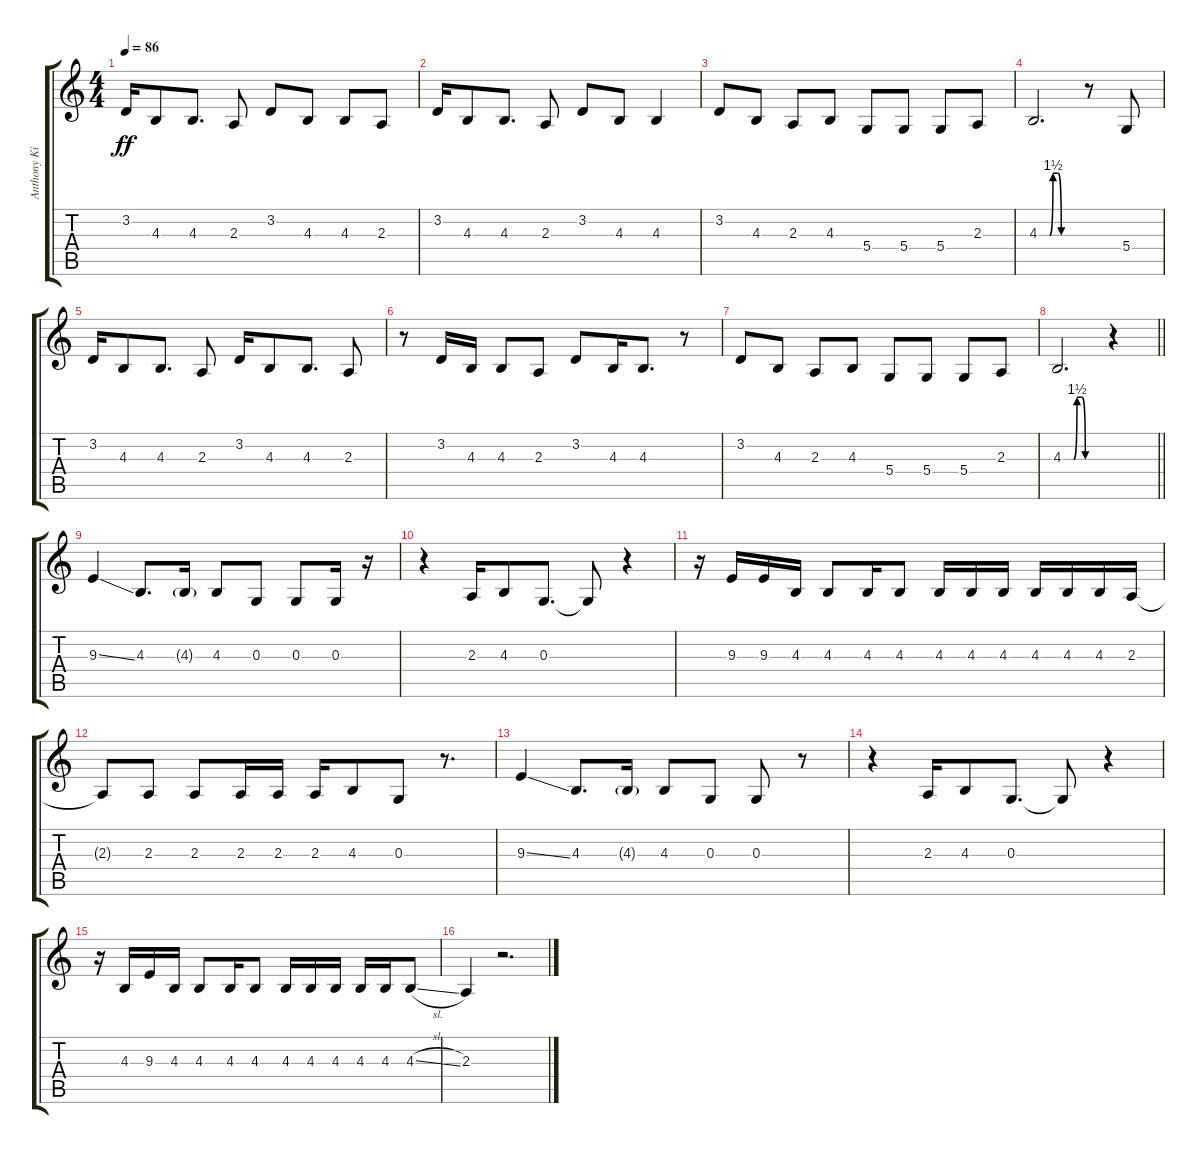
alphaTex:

\track ("Anthony Kiedis" "Anthony Ki") {instrument tenorsax}
\staff {score tabs}
\tuning (E4 B3 G3 D3 A2 E2) {hide}
\ts (4 4)
\tempo 86
\clef g2
\ks c
3.2.16{dy ff} 4.3.8 4.3.8{d} 2.3.8 3.2.8 4.3.8 4.3.8 2.3.8 |
3.2.16 4.3.8 4.3.8{d} 2.3.8 3.2.8 4.3.8 4.3.4 |
3.2.8 4.3.8 2.3.8 4.3.8 5.4.8 5.4.8 5.4.8 2.3.8 |
4.3{be (custom 0 0 15 0 20 6 27 6 32 0 50 0 60 0)}.2{d} r.8 5.4.8 |
3.2.16 4.3.8 4.3.8{d} 2.3.8 3.2.16 4.3.8 4.3.8{d} 2.3.8 |
r.8 3.2.16 4.3.16 4.3.8 2.3.8 3.2.8 4.3.16 4.3.8{d} r.8 |
3.2.8 4.3.8 2.3.8 4.3.8 5.4.8 5.4.8 5.4.8 2.3.8 |
\barLineRight lightlight
4.3{be (custom 0 0 15 0 20 6 27 6 32 0 50 0 60 0)}.2{d} r.4 |
9.3{ss}.4 4.3.8{d} 4.3{g}.16 4.3.8 0.3.8 0.3.8 0.3.16 r.16 |
r.4 2.3.16 4.3.8 0.3.8{d} 0.3{t}.8 r.4 |
r.16 9.3.16 9.3.16 4.3.16 4.3.8 4.3.16 4.3.8 4.3.16 4.3.16 4.3.16 4.3.16 4.3.16 4.3.16 2.3.16 |
2.3{t}.8 2.3.8 2.3.8 2.3.16 2.3.16 2.3.16 4.3.8 0.3.8 r.8{d} |
9.3{ss}.4 4.3.8{d} 4.3{g}.16 4.3.8 0.3.8 0.3.8 r.8 |
r.4 2.3.16 4.3.8 0.3.8{d} 0.3{t}.8 r.4 |
r.16 4.3.16 9.3.16 4.3.16 4.3.8 4.3.16 4.3.8 4.3.16 4.3.16 4.3.16 4.3.16 4.3.16 4.3{sl}.8 |
2.3.4 r.2{d}
